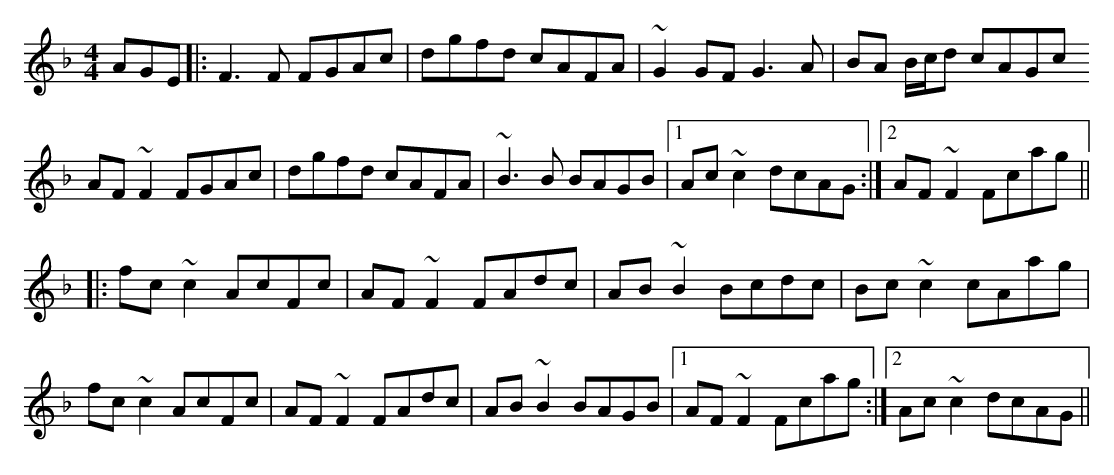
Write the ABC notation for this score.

X:1
M:4/4
K:F
AGE|:F3 F FGAc|dgfd cAFA|~G2 GF G3 A|BA B/c/d cAGc
AF ~F2 FGAc|dgfd cAFA|~B3 B BAGB|1 Ac ~c2 dcAG:|2 AF ~F2 Fcag||
|:fc ~c2 AcFc|AF ~F2 FAdc|AB ~B2 Bcdc|Bc ~c2 cAag|
fc ~c2 AcFc|AF ~F2 FAdc|AB ~B2 BAGB|1 AF ~ F2 Fcag:|2 Ac ~c2 dcAG||
